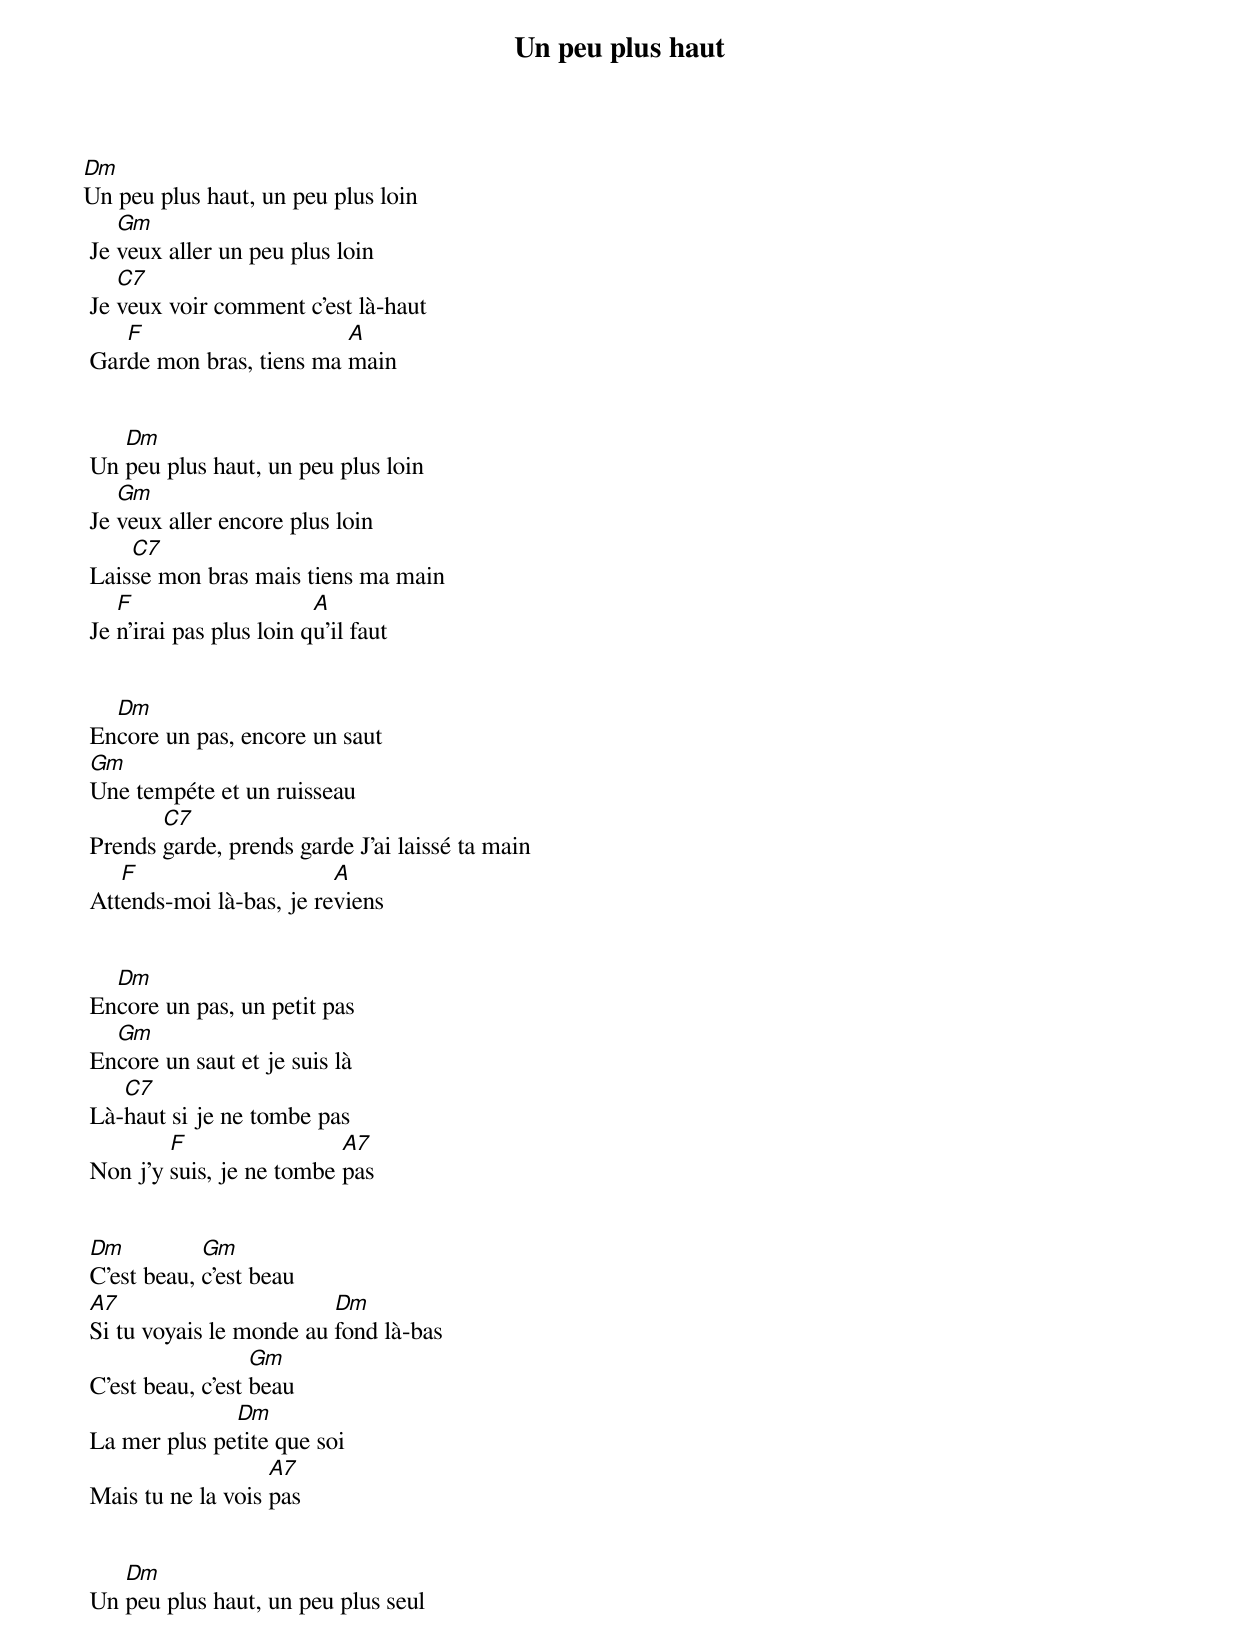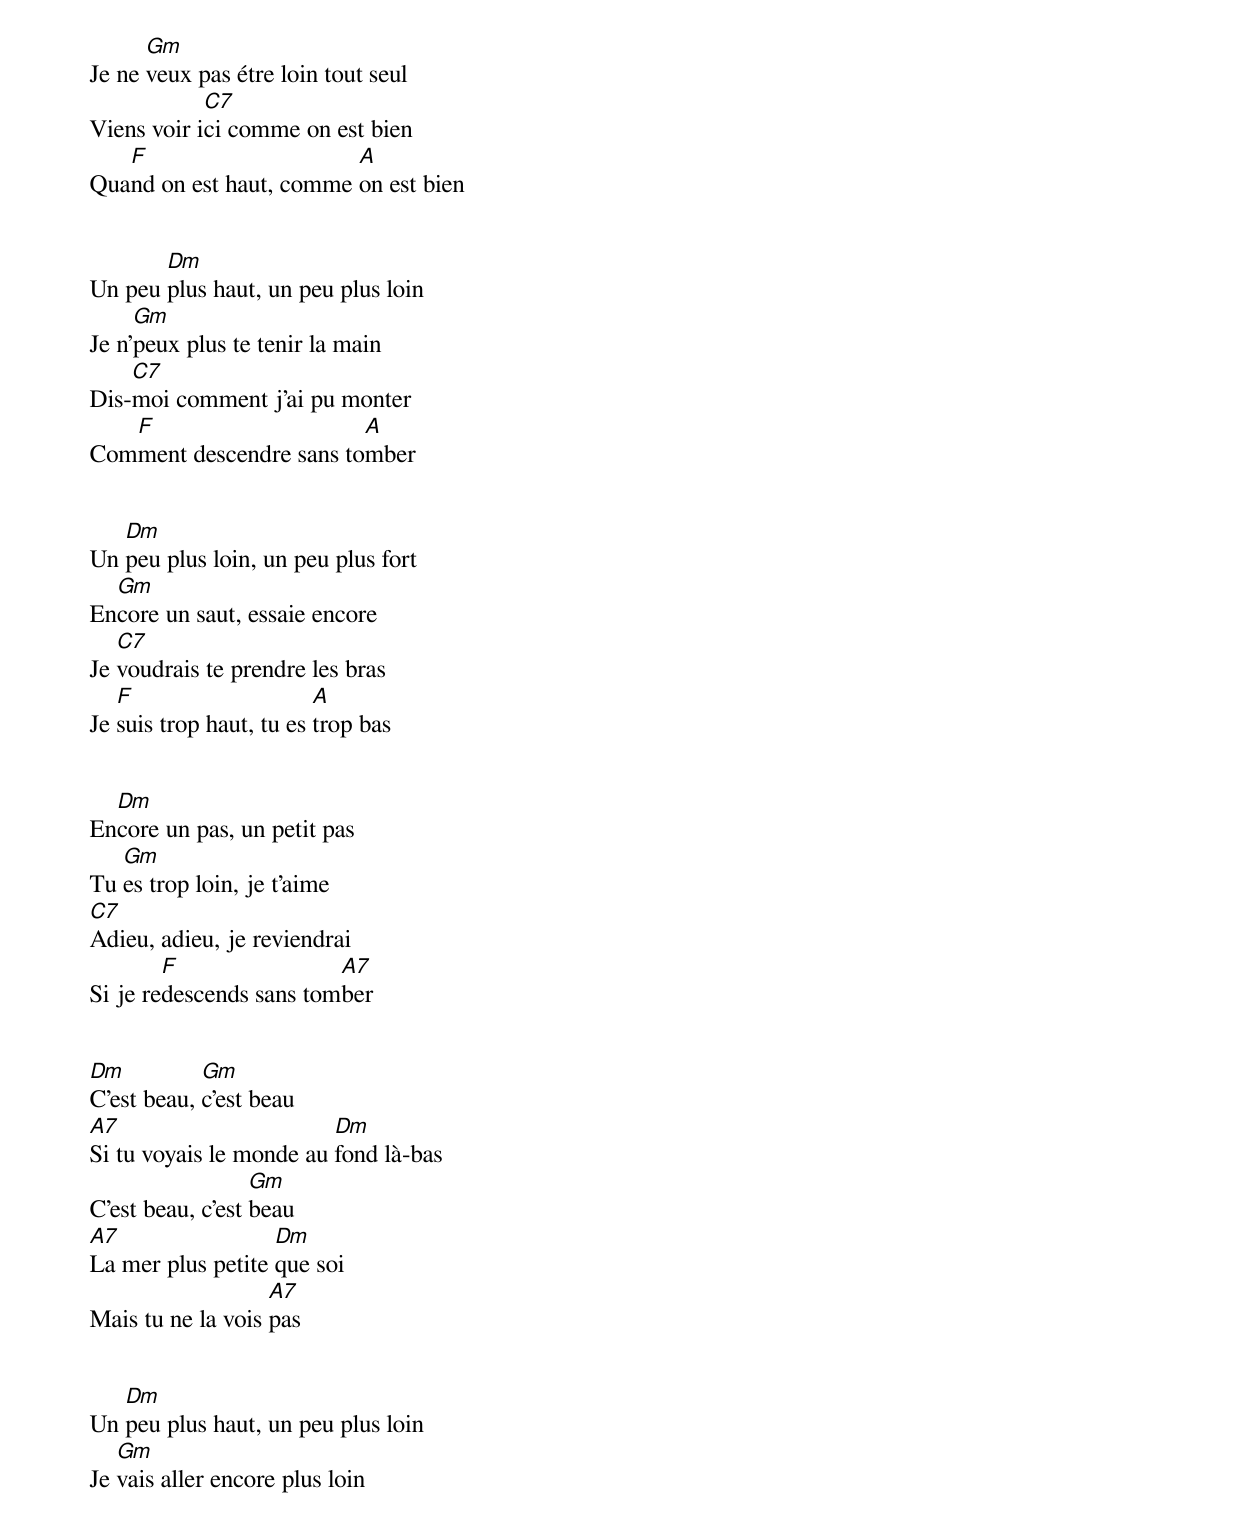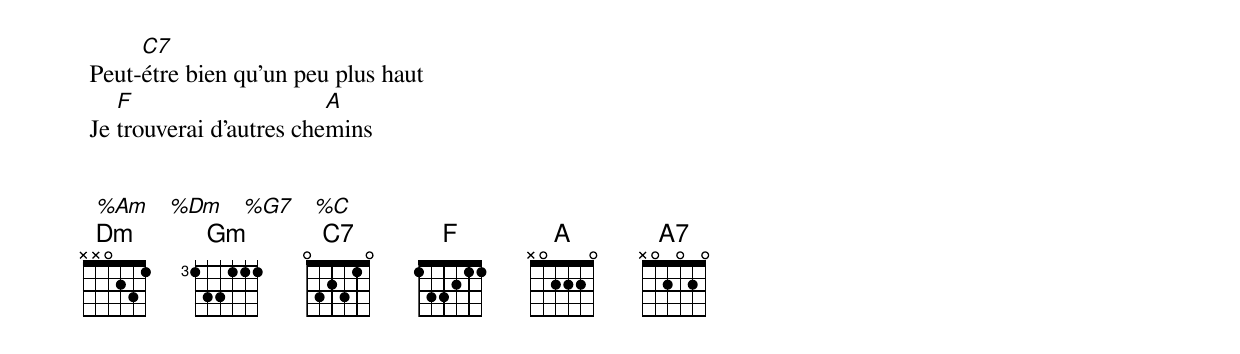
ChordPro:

{title: Un peu plus haut}
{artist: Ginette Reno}
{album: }
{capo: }
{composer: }
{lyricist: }
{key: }
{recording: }
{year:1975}
{1stnote: }
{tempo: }
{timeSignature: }

[Dm]Un peu plus haut, un peu plus loin
 Je [Gm]veux aller un peu plus loin
 Je [C7]veux voir comment c'est là-haut
 Gar[F]de mon bras, tiens ma [A]main


 Un [Dm]peu plus haut, un peu plus loin
 Je [Gm]veux aller encore plus loin
 Lais[C7]se mon bras mais tiens ma main
 Je [F]n'irai pas plus loin q[A]u'il faut


 En[Dm]core un pas, encore un saut
 [Gm]Une tempéte et un ruisseau
 Prends [C7]garde, prends garde J'ai laissé ta main
 Att[F]ends-moi là-bas, je re[A]viens


 En[Dm]core un pas, un petit pas
 En[Gm]core un saut et je suis là
 Là-[C7]haut si je ne tombe pas
 Non j'y [F]suis, je ne tombe [A7]pas


 [Dm]C'est beau, [Gm]c'est beau
 [A7]Si tu voyais le monde au [Dm]fond là-bas
 C'est beau, c'est [Gm]beau
 La mer plus pe[Dm]tite que soi
 Mais tu ne la vois [A7]pas


 Un [Dm]peu plus haut, un peu plus seul
 Je ne [Gm]veux pas étre loin tout seul
 Viens voir i[C7]ci comme on est bien
 Qua[F]nd on est haut, comme [A]on est bien


 Un peu [Dm]plus haut, un peu plus loin
 Je n'[Gm]peux plus te tenir la main
 Dis-[C7]moi comment j'ai pu monter
 Com[F]ment descendre sans to[A]mber


 Un [Dm]peu plus loin, un peu plus fort
 En[Gm]core un saut, essaie encore
 Je [C7]voudrais te prendre les bras
 Je [F]suis trop haut, tu es [A]trop bas


 En[Dm]core un pas, un petit pas
 Tu [Gm]es trop loin, je t'aime
 [C7]Adieu, adieu, je reviendrai
 Si je re[F]descends sans tom[A7]ber


 [Dm]C'est beau, [Gm]c'est beau
 [A7]Si tu voyais le monde au [Dm]fond là-bas
 C'est beau, c'est [Gm]beau
 [A7]La mer plus petite [Dm]que soi
 Mais tu ne la vois [A7]pas


 Un [Dm]peu plus haut, un peu plus loin
 Je [Gm]vais aller encore plus loin
 Peut-[C7]étre bien qu'un peu plus haut
 Je [F]trouverai d'autres che[A]mins


  [%Am]   [%Dm]   [%G7]   [%C]
